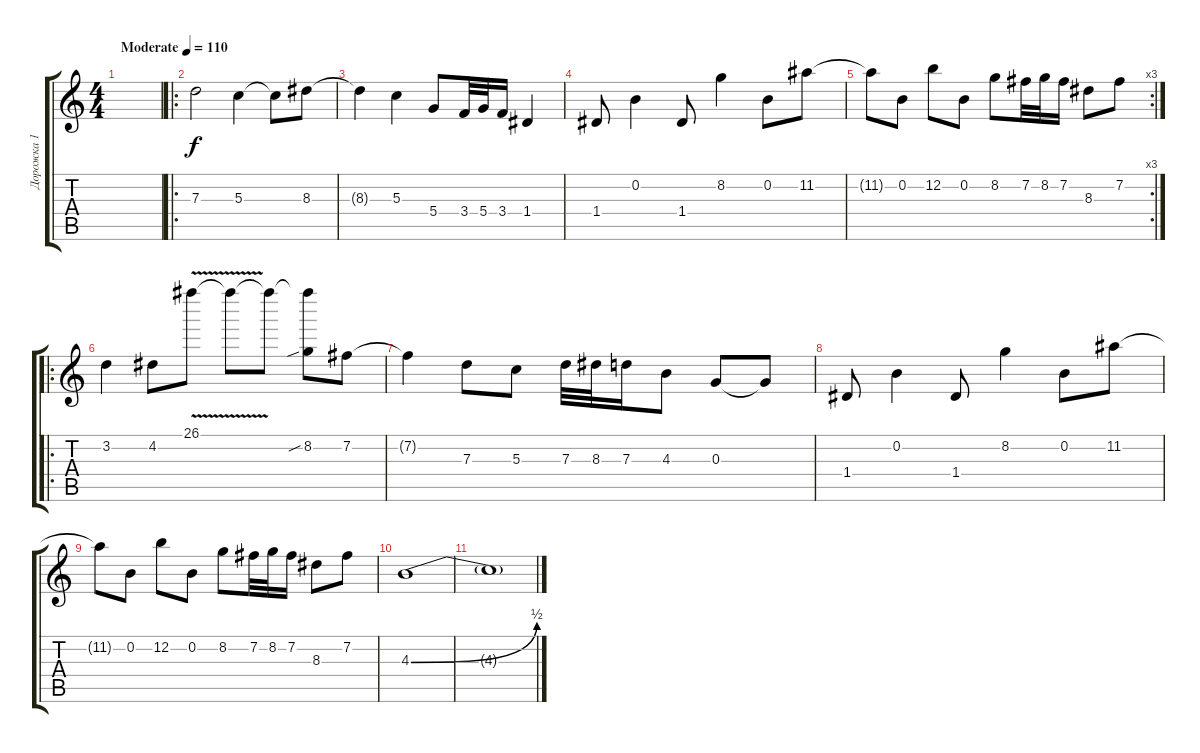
\track ("Дорожка 1" "Дорожка 1") {instrument distortionguitar}
\staff {score tabs}
\tuning (E4 B3 G3 D3 A2 E2) {hide}
\ts (4 4)
\tempo (110 "Moderate")
\clef g2
\ks c
|
\ro
7.3.2 5.3.4 5.3{t}.8 8.3.8 |
8.3{t}.4 5.3.4 5.4.8 3.4.32 5.4.32 3.4.16 1.4.4 |
1.4.8 0.2.4 1.4.8 8.2.4 0.2.8 11.2.8 |
\rc 3
11.2{t}.8 0.2.8 12.2.8 0.2.8 8.2.8 7.2.32 8.2.32 7.2.16 8.3.8 7.2.8 |
\ro
3.2.4 4.2.8 26.1{v}.8 26.1{t}.8 26.1{t}.8 (26.1{t} 8.2{sib}).8 7.2.8 |
7.2{t}.4 7.3.8 5.3.8 7.3.32 8.3.32 7.3.16 4.3.8 0.3.8 0.3{t}.8 |
1.4.8 0.2.4 1.4.8 8.2.4 0.2.8 11.2.8 |
11.2{t}.8 0.2.8 12.2.8 0.2.8 8.2.8 7.2.32 8.2.32 7.2.16 8.3.8 7.2.8 |
4.3{be (bend 0 0 60 2)}.1{volume 3} |
4.3{t}.1
